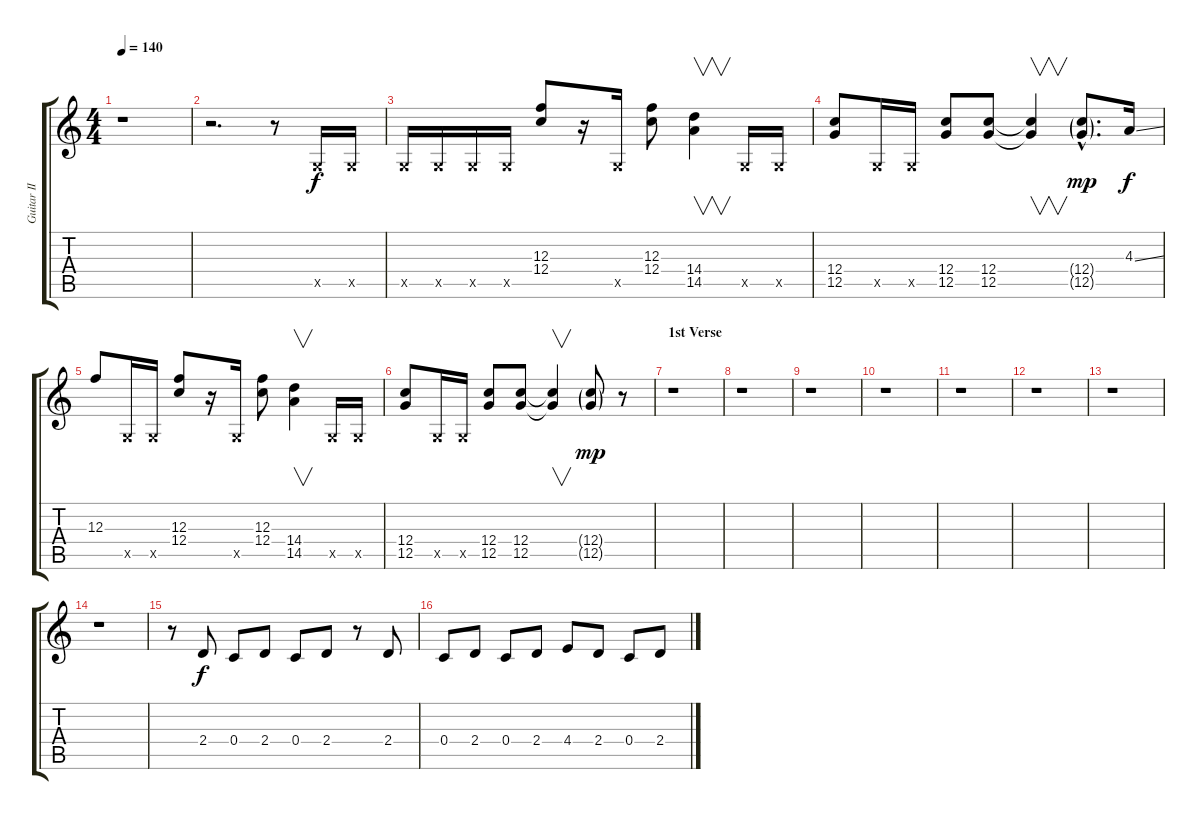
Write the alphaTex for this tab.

\track ("Guitar II" "Guitar II") {instrument distortionguitar}
\staff {score tabs}
\tuning (D4 A3 F3 C3 G2 D2) {hide}
\ts (4 4)
\tempo 140
\clef g2
\ks c
r.1{dy f} |
r.2{d} r.8 0.5{x}.16 0.5{x}.16 |
0.5{x}.16 0.5{x}.16 0.5{x}.16 0.5{x}.16 (12.3 12.4).8 r.16 0.5{x}.16 (12.3 12.4).8 (14.4 14.5).4{v} 0.5{x}.16 0.5{x}.16 |
(12.4 12.5).8 0.5{x}.16 0.5{x}.16 (12.4 12.5).8 (12.4 12.5).8 (12.4{t} 12.5{t}).4{v} (12.4{g hac} 12.5{g hac}).8{d dy mp} 4.3{ss}.16{dy f} |
12.3.8 0.5{x}.16 0.5{x}.16 (12.3 12.4).8 r.16 0.5{x}.16 (12.3 12.4).8 (14.4 14.5).4{v} 0.5{x}.16 0.5{x}.16 |
(12.4 12.5).8 0.5{x}.16 0.5{x}.16 (12.4 12.5).8 (12.4 12.5).8 (12.4{t} 12.5{t}).4{v} (12.4{g} 12.5{g}).8{dy mp} r.8 |
\section ("" "1st Verse")
r.1 |
r.1 |
r.1 |
r.1 |
r.1 |
r.1 |
r.1 |
r.1 |
r.8 2.4.8{dy f} 0.4.8 2.4.8 0.4.8 2.4.8 r.8 2.4.8 |
0.4.8 2.4.8 0.4.8 2.4.8 4.4.8 2.4.8 0.4.8 2.4.8
